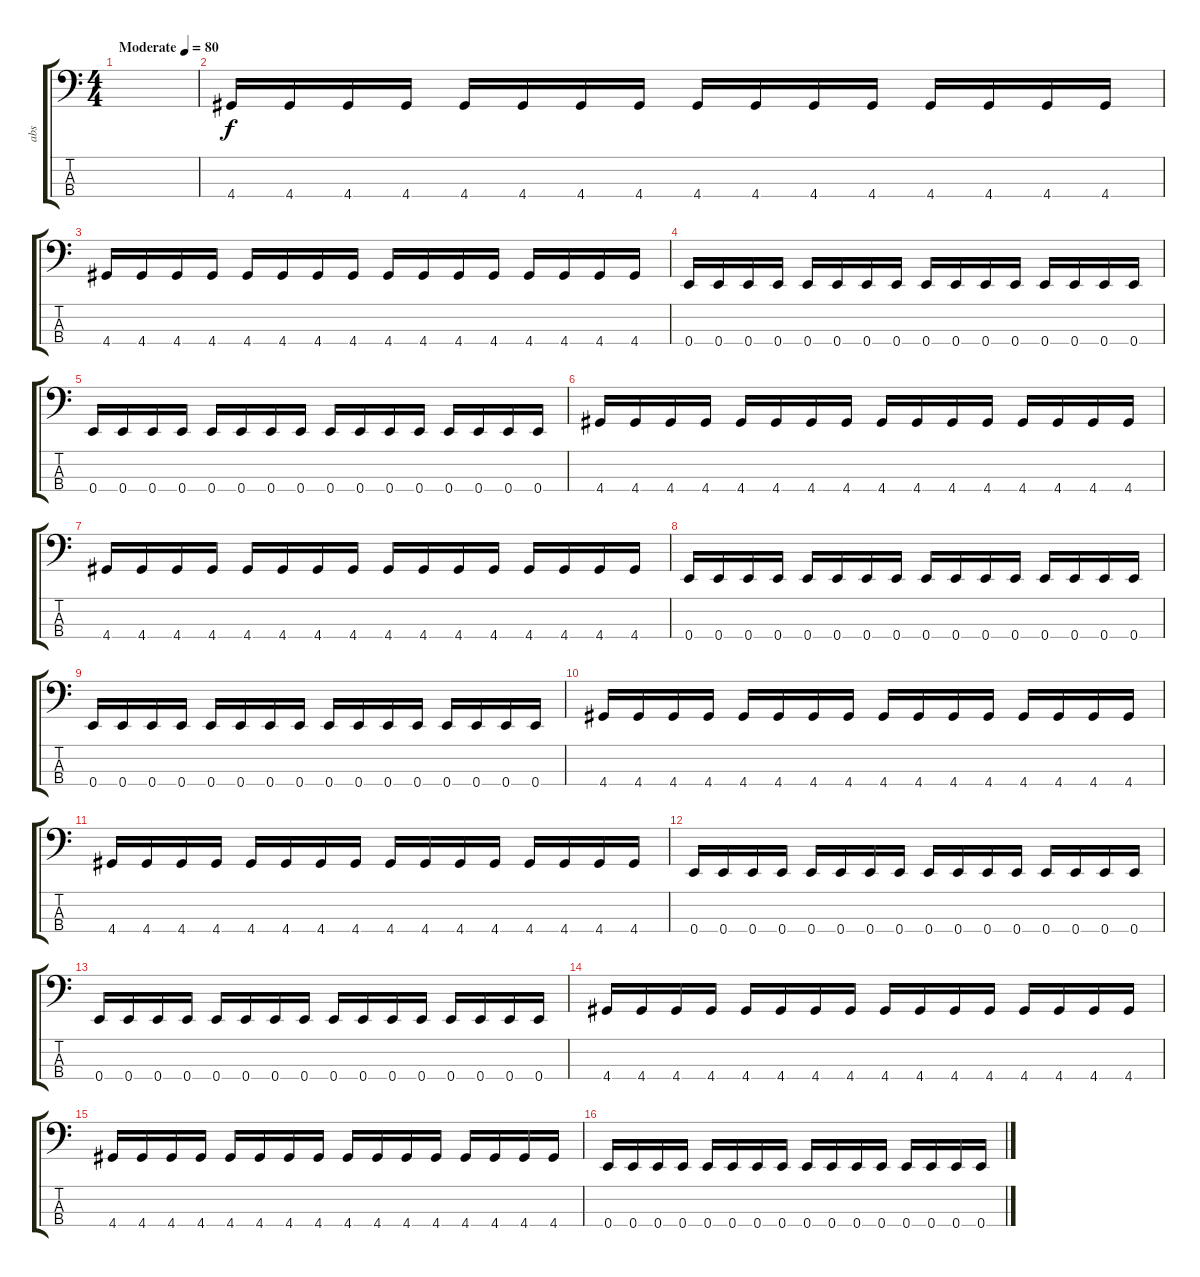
\track ("abs" "abs") {instrument electricbassfinger}
\staff {score tabs}
\tuning (G2 D2 A1 E1) {hide}
\ts (4 4)
\tempo (80 "Moderate")
\clef f4
\ks c
|
4.4.16 4.4.16 4.4.16 4.4.16 4.4.16 4.4.16 4.4.16 4.4.16 4.4.16 4.4.16 4.4.16 4.4.16 4.4.16 4.4.16 4.4.16 4.4.16 |
4.4.16 4.4.16 4.4.16 4.4.16 4.4.16 4.4.16 4.4.16 4.4.16 4.4.16 4.4.16 4.4.16 4.4.16 4.4.16 4.4.16 4.4.16 4.4.16 |
0.4.16 0.4.16 0.4.16 0.4.16 0.4.16 0.4.16 0.4.16 0.4.16 0.4.16 0.4.16 0.4.16 0.4.16 0.4.16 0.4.16 0.4.16 0.4.16 |
0.4.16 0.4.16 0.4.16 0.4.16 0.4.16 0.4.16 0.4.16 0.4.16 0.4.16 0.4.16 0.4.16 0.4.16 0.4.16 0.4.16 0.4.16 0.4.16 |
4.4.16 4.4.16 4.4.16 4.4.16 4.4.16 4.4.16 4.4.16 4.4.16 4.4.16 4.4.16 4.4.16 4.4.16 4.4.16 4.4.16 4.4.16 4.4.16 |
4.4.16 4.4.16 4.4.16 4.4.16 4.4.16 4.4.16 4.4.16 4.4.16 4.4.16 4.4.16 4.4.16 4.4.16 4.4.16 4.4.16 4.4.16 4.4.16 |
0.4.16 0.4.16 0.4.16 0.4.16 0.4.16 0.4.16 0.4.16 0.4.16 0.4.16 0.4.16 0.4.16 0.4.16 0.4.16 0.4.16 0.4.16 0.4.16 |
0.4.16 0.4.16 0.4.16 0.4.16 0.4.16 0.4.16 0.4.16 0.4.16 0.4.16 0.4.16 0.4.16 0.4.16 0.4.16 0.4.16 0.4.16 0.4.16 |
4.4.16 4.4.16 4.4.16 4.4.16 4.4.16 4.4.16 4.4.16 4.4.16 4.4.16 4.4.16 4.4.16 4.4.16 4.4.16 4.4.16 4.4.16 4.4.16 |
4.4.16 4.4.16 4.4.16 4.4.16 4.4.16 4.4.16 4.4.16 4.4.16 4.4.16 4.4.16 4.4.16 4.4.16 4.4.16 4.4.16 4.4.16 4.4.16 |
0.4.16 0.4.16 0.4.16 0.4.16 0.4.16 0.4.16 0.4.16 0.4.16 0.4.16 0.4.16 0.4.16 0.4.16 0.4.16 0.4.16 0.4.16 0.4.16 |
0.4.16 0.4.16 0.4.16 0.4.16 0.4.16 0.4.16 0.4.16 0.4.16 0.4.16 0.4.16 0.4.16 0.4.16 0.4.16 0.4.16 0.4.16 0.4.16 |
4.4.16 4.4.16 4.4.16 4.4.16 4.4.16 4.4.16 4.4.16 4.4.16 4.4.16 4.4.16 4.4.16 4.4.16 4.4.16 4.4.16 4.4.16 4.4.16 |
4.4.16 4.4.16 4.4.16 4.4.16 4.4.16 4.4.16 4.4.16 4.4.16 4.4.16 4.4.16 4.4.16 4.4.16 4.4.16 4.4.16 4.4.16 4.4.16 |
0.4.16 0.4.16 0.4.16 0.4.16 0.4.16 0.4.16 0.4.16 0.4.16 0.4.16 0.4.16 0.4.16 0.4.16 0.4.16 0.4.16 0.4.16 0.4.16
